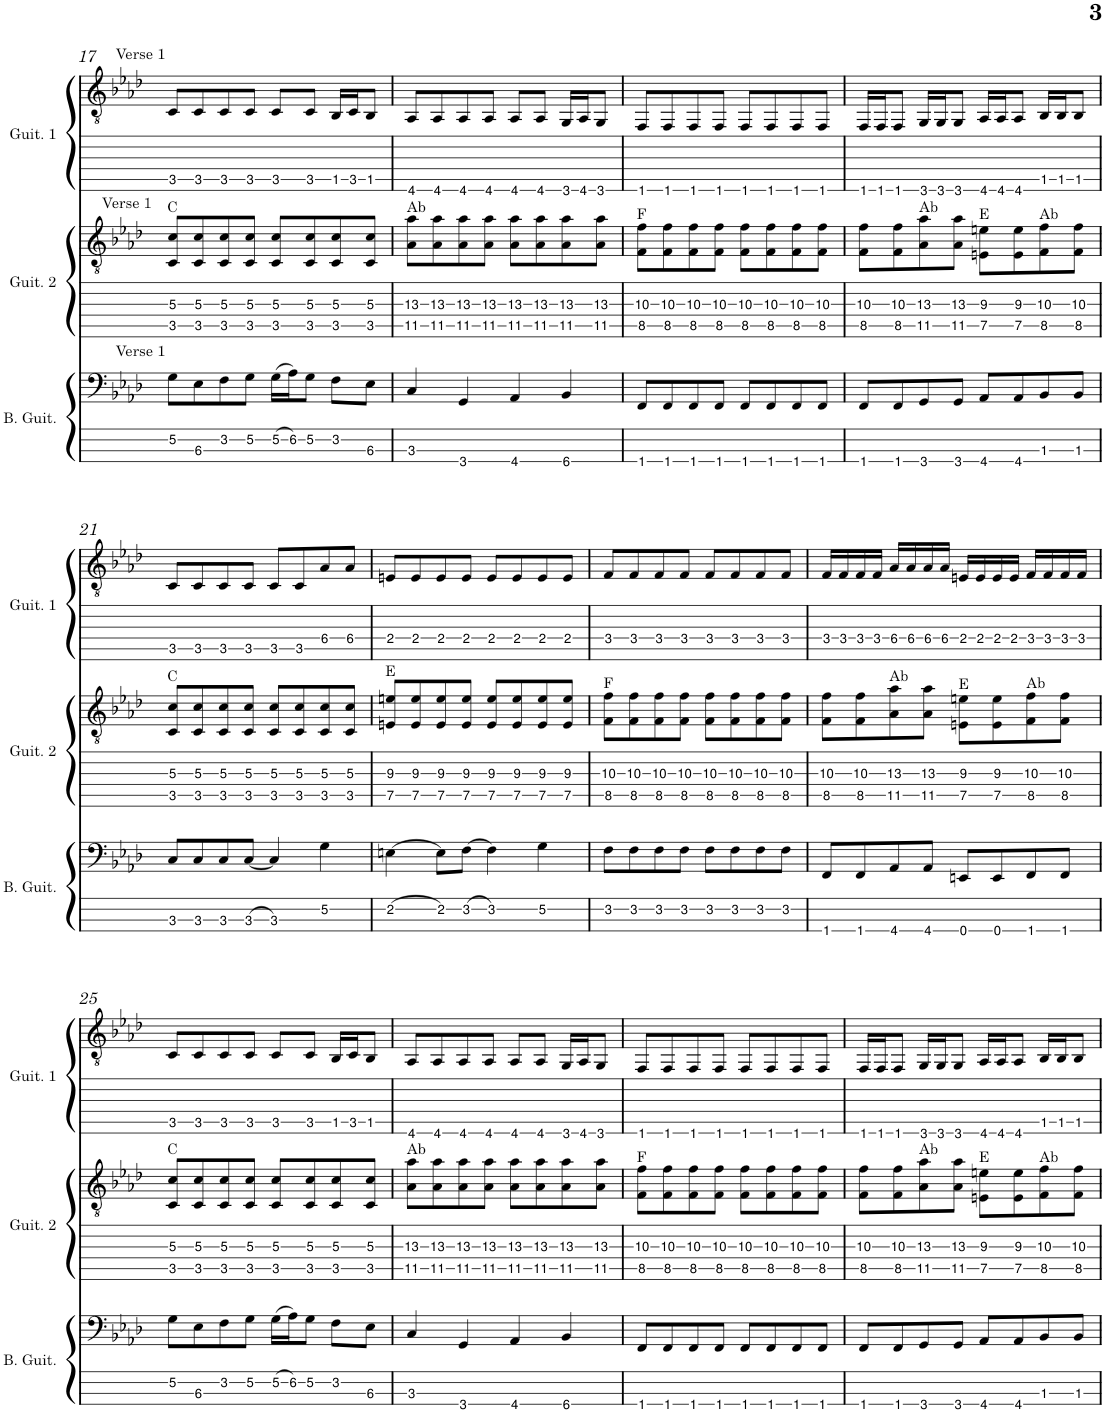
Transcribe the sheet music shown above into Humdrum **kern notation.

**kern	**kern	**kern	**kern	**kern	**kern
*part3	*part3	*part2	*part2	*part1	*part1
*staff6	*staff5	*staff4	*staff3	*staff2	*staff1
*I"Bass Guitar	*	*I"Guitar 2	*	*I"Guitar 1	*
*I'B. Guit.	*	*I'Guit. 2	*	*I'Guit. 1	*
!!LO:PB:g=z
*	*clefF4	*	*clefGv2	*	*clefGv2
*Trd7c12	*Trd7c12	*	*	*	*
*k[b-e-a-d-]	*k[b-e-a-d-]	*k[b-e-a-d-]	*k[b-e-a-d-]	*k[b-e-a-d-]	*k[b-e-a-d-]
*M4/4	*M4/4	*M4/4	*M4/4	*M4/4	*M4/4
=17	=17	=17	=17	=17	=17
!	!	!	!	!	!LO:TX:a:t=Verse 1
!	!	!	!LO:TX:a:t=C	!	!
!	!	!	!LO:TX:a:t=Verse 1	!	!
!	!LO:TX:a:t=Verse 1	!	!	!	!
8GL	8G\L	8C\ 8c\L	8C/ 8c/L	8CL	8C/L
8E-J	8E-\	8C\ 8c\J	8C/ 8c/	8CJ	8C/
8FL	8F\	8C\ 8c\L	8C/ 8c/	8CL	8C/
8GJ	8G\J	8C\ 8c\J	8C/ 8c/J	8CJ	8C/J
16GLL	(16G\LL	8C\ 8c\L	8C/ 8c/L	8CL	8C/L
16A-J	16A-\J)	.	.	.	.
8GJ	8G\J	8C\ 8c\J	8C/ 8c/	8CJ	8C/J
8FL	8F\L	8C\ 8c\L	8C/ 8c/	16BB-LL	16BB-/LL
.	.	.	.	16CJ	16C/J
8E-J	8E-\J	8C\ 8c\J	8C/ 8c/J	8BB-J	8BB-/J
=18	=18	=18	=18	=18	=18
!	!	!	!LO:TX:a:t=Ab	!	!
4C	4C/	8A-\ 8a-\L	8A-\ 8a-\L	8AA-L	8AA-/L
.	.	8A-\ 8a-\J	8A-\ 8a-\	8AA-J	8AA-/
4GG	4GG/	8A-\ 8a-\L	8A-\ 8a-\	8AA-L	8AA-/
.	.	8A-\ 8a-\J	8A-\ 8a-\J	8AA-J	8AA-/J
4AA-	4AA-/	8A-\ 8a-\L	8A-\ 8a-\L	8AA-L	8AA-/L
.	.	8A-\ 8a-\J	8A-\ 8a-\	8AA-J	8AA-/J
4BB-	4BB-/	8A-\ 8a-\L	8A-\ 8a-\	16GGLL	16GG/LL
.	.	.	.	16AA-J	16AA-/J
.	.	8A-\ 8a-\J	8A-\ 8a-\J	8GGJ	8GG/J
=19	=19	=19	=19	=19	=19
!	!	!	!LO:TX:a:t=F	!	!
8FFL	8FF/L	8F\ 8f\L	8F\ 8f\L	8FFL	8FF/L
8FFJ	8FF/	8F\ 8f\J	8F\ 8f\	8FFJ	8FF/
8FFL	8FF/	8F\ 8f\L	8F\ 8f\	8FFL	8FF/
8FFJ	8FF/J	8F\ 8f\J	8F\ 8f\J	8FFJ	8FF/J
8FFL	8FF/L	8F\ 8f\L	8F\ 8f\L	8FFL	8FF/L
8FFJ	8FF/	8F\ 8f\J	8F\ 8f\	8FFJ	8FF/
8FFL	8FF/	8F\ 8f\L	8F\ 8f\	8FFL	8FF/
8FFJ	8FF/J	8F\ 8f\J	8F\ 8f\J	8FFJ	8FF/J
=20	=20	=20	=20	=20	=20
8FFL	8FF/L	8F\ 8f\L	8F\ 8f\L	16FFLL	16FF/LL
.	.	.	.	16FFJ	16FF/J
8FFJ	8FF/	8F\ 8f\J	8F\ 8f\	8FFJ	8FF/J
!	!	!	!LO:TX:a:t=Ab	!	!
8GGL	8GG/	8A-\ 8a-\L	8A-\ 8a-\	16GGLL	16GG/LL
.	.	.	.	16GGJ	16GG/J
8GGJ	8GG/J	8A-\ 8a-\J	8A-\ 8a-\J	8GGJ	8GG/J
!	!	!	!LO:TX:a:t=E	!	!
8AA-L	8AA-/L	8E\ 8e\L	8En\ 8en\L	16AA-LL	16AA-/LL
.	.	.	.	16AA-J	16AA-/J
8AA-J	8AA-/	8E\ 8e\J	8E\ 8e\	8AA-J	8AA-/J
!	!	!	!LO:TX:a:t=Ab	!	!
8BB-L	8BB-/	8F\ 8f\L	8F\ 8f\	16BB-LL	16BB-/LL
.	.	.	.	16BB-J	16BB-/J
8BB-J	8BB-/J	8F\ 8f\J	8F\ 8f\J	8BB-J	8BB-/J
!!LO:LB:g=z
=21	=21	=21	=21	=21	=21
!	!	!	!LO:TX:a:t=C	!	!
8CL	8C/L	8C\ 8c\L	8C/ 8c/L	8CL	8C/L
8CJ	8C/	8C\ 8c\J	8C/ 8c/	8CJ	8C/
8CL	8C/	8C\ 8c\L	8C/ 8c/	8CL	8C/
[8CJ	[8C/J	8C\ 8c\J	8C/ 8c/J	8CJ	8C/J
4C]	4C/]	8C\ 8c\L	8C/ 8c/L	8CL	8C/L
.	.	8C\ 8c\J	8C/ 8c/	8CJ	8C/
4G	4G\	8C\ 8c\L	8C/ 8c/	8A-L	8A-/
.	.	8C\ 8c\J	8C/ 8c/J	8A-J	8A-/J
=22	=22	=22	=22	=22	=22
!	!	!	!LO:TX:a:t=E	!	!
[4E	[4En\	8En\ 8en\L	8En/ 8en/L	8EL	8En/L
.	.	8E\ 8e\J	8E/ 8e/	8EnJ	8E/
8EnL]	8E\L]	8En\ 8en\L	8E/ 8e/	8EnL	8E/
[8FJ	[8F\J	8E\ 8e\J	8E/ 8e/J	8EnJ	8E/J
4F]	4F\]	8En\ 8en\L	8E/ 8e/L	8EL	8E/L
.	.	8E\ 8e\J	8E/ 8e/	8EJ	8E/
4G	4G\	8En\ 8en\L	8E/ 8e/	8EL	8E/
.	.	8E\ 8e\J	8E/ 8e/J	8EJ	8E/J
=23	=23	=23	=23	=23	=23
!	!	!	!LO:TX:a:t=F	!	!
8FL	8F\L	8F\ 8f\L	8F\ 8f\L	8FL	8F/L
8FJ	8F\	8F\ 8f\J	8F\ 8f\	8FJ	8F/
8FL	8F\	8F\ 8f\L	8F\ 8f\	8FL	8F/
8FJ	8F\J	8F\ 8f\J	8F\ 8f\J	8FJ	8F/J
8FL	8F\L	8F\ 8f\L	8F\ 8f\L	8FL	8F/L
8FJ	8F\	8F\ 8f\J	8F\ 8f\	8FJ	8F/
8FL	8F\	8F\ 8f\L	8F\ 8f\	8FL	8F/
8FJ	8F\J	8F\ 8f\J	8F\ 8f\J	8FJ	8F/J
=24	=24	=24	=24	=24	=24
8FFL	8FF/L	8F\ 8f\L	8F\ 8f\L	16FLL	16F/LL
.	.	.	.	16FJ	16F/
8FFJ	8FF/	8F\ 8f\J	8F\ 8f\	16FL	16F/
.	.	.	.	16FJJ	16F/JJ
!	!	!	!LO:TX:a:t=Ab	!	!
8AA-L	8AA-/	8A-\ 8a-\L	8A-\ 8a-\	16A-LL	16A-/LL
.	.	.	.	16A-J	16A-/
8AA-J	8AA-/J	8A-\ 8a-\J	8A-\ 8a-\J	16A-L	16A-/
.	.	.	.	16A-JJ	16A-/JJ
!	!	!	!LO:TX:a:t=E	!	!
8EEL	8EEn/L	8En\ 8en\L	8En\ 8en\L	16ELL	16En/LL
.	.	.	.	16EJ	16E/
8EEJ	8EE/	8E\ 8e\J	8E\ 8e\	16EL	16E/
.	.	.	.	16EJJ	16E/JJ
!	!	!	!LO:TX:a:t=Ab	!	!
8FFL	8FF/	8F\ 8f\L	8F\ 8f\	16FLL	16F/LL
.	.	.	.	16FJ	16F/
8FFJ	8FF/J	8F\ 8f\J	8F\ 8f\J	16FL	16F/
.	.	.	.	16FJJ	16F/JJ
!!LO:LB:g=z
=25	=25	=25	=25	=25	=25
!	!	!	!LO:TX:a:t=C	!	!
8GL	8G\L	8C\ 8c\L	8C/ 8c/L	8CL	8C/L
8E-J	8E-\	8C\ 8c\J	8C/ 8c/	8CJ	8C/
8FL	8F\	8C\ 8c\L	8C/ 8c/	8CL	8C/
8GJ	8G\J	8C\ 8c\J	8C/ 8c/J	8CJ	8C/J
16GLL	(16G\LL	8C\ 8c\L	8C/ 8c/L	8CL	8C/L
16A-J	16A-\J)	.	.	.	.
8GJ	8G\J	8C\ 8c\J	8C/ 8c/	8CJ	8C/J
8FL	8F\L	8C\ 8c\L	8C/ 8c/	16BB-LL	16BB-/LL
.	.	.	.	16CJ	16C/J
8E-J	8E-\J	8C\ 8c\J	8C/ 8c/J	8BB-J	8BB-/J
=26	=26	=26	=26	=26	=26
!	!	!	!LO:TX:a:t=Ab	!	!
4C	4C/	8A-\ 8a-\L	8A-\ 8a-\L	8AA-L	8AA-/L
.	.	8A-\ 8a-\J	8A-\ 8a-\	8AA-J	8AA-/
4GG	4GG/	8A-\ 8a-\L	8A-\ 8a-\	8AA-L	8AA-/
.	.	8A-\ 8a-\J	8A-\ 8a-\J	8AA-J	8AA-/J
4AA-	4AA-/	8A-\ 8a-\L	8A-\ 8a-\L	8AA-L	8AA-/L
.	.	8A-\ 8a-\J	8A-\ 8a-\	8AA-J	8AA-/J
4BB-	4BB-/	8A-\ 8a-\L	8A-\ 8a-\	16GGLL	16GG/LL
.	.	.	.	16AA-J	16AA-/J
.	.	8A-\ 8a-\J	8A-\ 8a-\J	8GGJ	8GG/J
=27	=27	=27	=27	=27	=27
!	!	!	!LO:TX:a:t=F	!	!
8FFL	8FF/L	8F\ 8f\L	8F\ 8f\L	8FFL	8FF/L
8FFJ	8FF/	8F\ 8f\J	8F\ 8f\	8FFJ	8FF/
8FFL	8FF/	8F\ 8f\L	8F\ 8f\	8FFL	8FF/
8FFJ	8FF/J	8F\ 8f\J	8F\ 8f\J	8FFJ	8FF/J
8FFL	8FF/L	8F\ 8f\L	8F\ 8f\L	8FFL	8FF/L
8FFJ	8FF/	8F\ 8f\J	8F\ 8f\	8FFJ	8FF/
8FFL	8FF/	8F\ 8f\L	8F\ 8f\	8FFL	8FF/
8FFJ	8FF/J	8F\ 8f\J	8F\ 8f\J	8FFJ	8FF/J
=28	=28	=28	=28	=28	=28
8FFL	8FF/L	8F\ 8f\L	8F\ 8f\L	16FFLL	16FF/LL
.	.	.	.	16FFJ	16FF/J
8FFJ	8FF/	8F\ 8f\J	8F\ 8f\	8FFJ	8FF/J
!	!	!	!LO:TX:a:t=Ab	!	!
8GGL	8GG/	8A-\ 8a-\L	8A-\ 8a-\	16GGLL	16GG/LL
.	.	.	.	16GGJ	16GG/J
8GGJ	8GG/J	8A-\ 8a-\J	8A-\ 8a-\J	8GGJ	8GG/J
!	!	!	!LO:TX:a:t=E	!	!
8AA-L	8AA-/L	8En\ 8en\L	8En\ 8en\L	16AA-LL	16AA-/LL
.	.	.	.	16AA-J	16AA-/J
8AA-J	8AA-/	8E\ 8e\J	8E\ 8e\	8AA-J	8AA-/J
!	!	!	!LO:TX:a:t=Ab	!	!
8BB-L	8BB-/	8F\ 8f\L	8F\ 8f\	16BB-LL	16BB-/LL
.	.	.	.	16BB-J	16BB-/J
8BB-J	8BB-/J	8F\ 8f\J	8F\ 8f\J	8BB-J	8BB-/J
=	=	=	=	=	=
*-	*-	*-	*-	*-	*-
